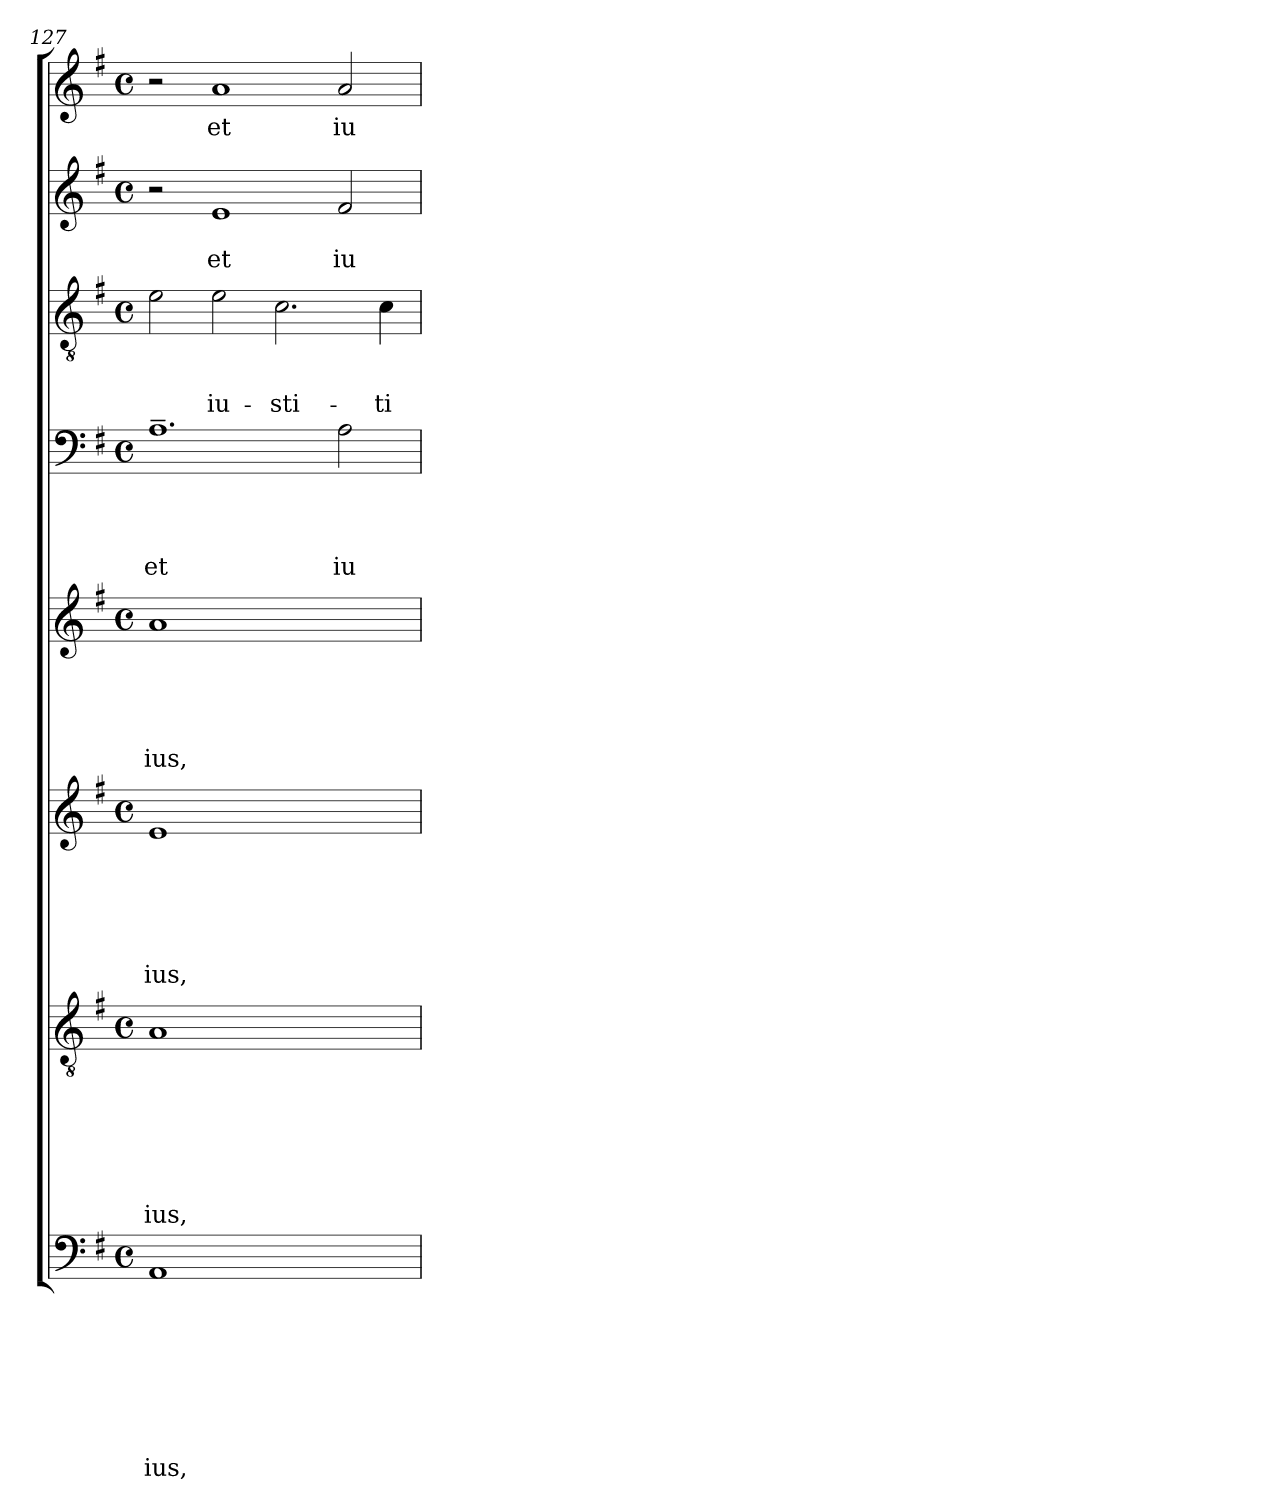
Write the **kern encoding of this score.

**kern	**text	**text	**text	**text	**text	**text	**text	**text	**kern	**text	**text	**text	**text	**text	**text	**text	**kern	**text	**text	**text	**text	**text	**text	**kern	**text	**text	**text	**text	**text	**kern	**text	**text	**text	**text	**kern	**text	**text	**text	**kern	**text	**text	**kern	**text
*part8	*part8	*part8	*part8	*part8	*part8	*part8	*part8	*part8	*part7	*part7	*part7	*part7	*part7	*part7	*part7	*part7	*part6	*part6	*part6	*part6	*part6	*part6	*part6	*part5	*part5	*part5	*part5	*part5	*part5	*part4	*part4	*part4	*part4	*part4	*part3	*part3	*part3	*part3	*part2	*part2	*part2	*part1	*part1
*staff8	*staff8	*staff8	*staff8	*staff8	*staff8	*staff8	*staff8	*staff8	*staff7	*staff7	*staff7	*staff7	*staff7	*staff7	*staff7	*staff7	*staff6	*staff6	*staff6	*staff6	*staff6	*staff6	*staff6	*staff5	*staff5	*staff5	*staff5	*staff5	*staff5	*staff4	*staff4	*staff4	*staff4	*staff4	*staff3	*staff3	*staff3	*staff3	*staff2	*staff2	*staff2	*staff1	*staff1
!!LO:PB:g=z
*clefF4	*	*	*	*	*	*	*	*	*clefGv2	*	*	*	*	*	*	*	*clefG2	*	*	*	*	*	*	*clefG2	*	*	*	*	*	*clefF4	*	*	*	*	*clefGv2	*	*	*	*clefG2	*	*	*clefG2	*
*k[f#]	*	*	*	*	*	*	*	*	*k[f#]	*	*	*	*	*	*	*	*k[f#]	*	*	*	*	*	*	*k[f#]	*	*	*	*	*	*k[f#]	*	*	*	*	*k[f#]	*	*	*	*k[f#]	*	*	*k[f#]	*
*G:	*	*	*	*	*	*	*	*	*G:	*	*	*	*	*	*	*	*G:	*	*	*	*	*	*	*G:	*	*	*	*	*	*G:	*	*	*	*	*G:	*	*	*	*G:	*	*	*G:	*
*M4/4	*	*	*	*	*	*	*	*	*M4/4	*	*	*	*	*	*	*	*M4/4	*	*	*	*	*	*	*M4/4	*	*	*	*	*	*M4/4	*	*	*	*	*M4/4	*	*	*	*M4/4	*	*	*M4/4	*
*met(c)	*	*	*	*	*	*	*	*	*met(c)	*	*	*	*	*	*	*	*met(c)	*	*	*	*	*	*	*met(c)	*	*	*	*	*	*met(c)	*	*	*	*	*met(c)	*	*	*	*met(c)	*	*	*met(c)	*
=127	=127	=127	=127	=127	=127	=127	=127	=127	=127	=127	=127	=127	=127	=127	=127	=127	=127	=127	=127	=127	=127	=127	=127	=127	=127	=127	=127	=127	=127	=127	=127	=127	=127	=127	=127	=127	=127	=127	=127	=127	=127	=127	=127
!	!	!	!	!	!	!	!	!LO:LY:b	!	!	!	!	!	!	!	!LO:LY:b	!	!	!	!	!	!	!LO:LY:b	!	!	!	!	!	!LO:LY:b	!	!	!	!	!LO:LY:b	!	!	!	!	!	!	!	!	!
1AA	.	.	.	.	.	.	.	ius,	1A	.	.	.	.	.	.	ius,	1e	.	.	.	.	.	ius,	1a	.	.	.	.	ius,	1.A~>	.	.	.	et	2e\	.	.	.	2r	.	.	2r	.
!	!	!	!	!	!	!	!	!	!	!	!	!	!	!	!	!	!	!	!	!	!	!	!	!	!	!	!	!	!	!	!	!	!	!	!	!	!	!LO:LY:b	!	!	!LO:LY:b	!	!LO:LY:b
.	.	.	.	.	.	.	.	.	.	.	.	.	.	.	.	.	.	.	.	.	.	.	.	.	.	.	.	.	.	.	.	.	.	.	2e\	.	.	iu-	1e	.	et	1a	et
!	!	!	!	!	!	!	!	!	!	!	!	!	!	!	!	!	!	!	!	!	!	!	!	!	!	!	!	!	!	!	!	!	!	!	!	!	!	!LO:LY:b	!	!	!	!	!
1ryy	.	.	.	.	.	.	.	.	1ryy	.	.	.	.	.	.	.	1ryy	.	.	.	.	.	.	1ryy	.	.	.	.	.	.	.	.	.	.	2.c\	.	.	-sti-	.	.	.	.	.
!	!	!	!	!	!	!	!	!	!	!	!	!	!	!	!	!	!	!	!	!	!	!	!	!	!	!	!	!	!	!	!	!	!	!LO:LY:b	!	!	!	!	!	!	!LO:LY:b	!	!LO:LY:b
.	.	.	.	.	.	.	.	.	.	.	.	.	.	.	.	.	.	.	.	.	.	.	.	.	.	.	.	.	.	2A\	.	.	.	iu-	.	.	.	.	2f#/	.	iu-	2a/	iu
!	!	!	!	!	!	!	!	!	!	!	!	!	!	!	!	!	!	!	!	!	!	!	!	!	!	!	!	!	!	!	!	!	!	!	!	!	!	!LO:LY:b	!	!	!	!	!
.	.	.	.	.	.	.	.	.	.	.	.	.	.	.	.	.	.	.	.	.	.	.	.	.	.	.	.	.	.	.	.	.	.	.	4c\	.	.	-ti-	.	.	.	.	.
=	=	=	=	=	=	=	=	=	=	=	=	=	=	=	=	=	=	=	=	=	=	=	=	=	=	=	=	=	=	=	=	=	=	=	=	=	=	=	=	=	=	=	=
*-	*-	*-	*-	*-	*-	*-	*-	*-	*-	*-	*-	*-	*-	*-	*-	*-	*-	*-	*-	*-	*-	*-	*-	*-	*-	*-	*-	*-	*-	*-	*-	*-	*-	*-	*-	*-	*-	*-	*-	*-	*-	*-	*-
